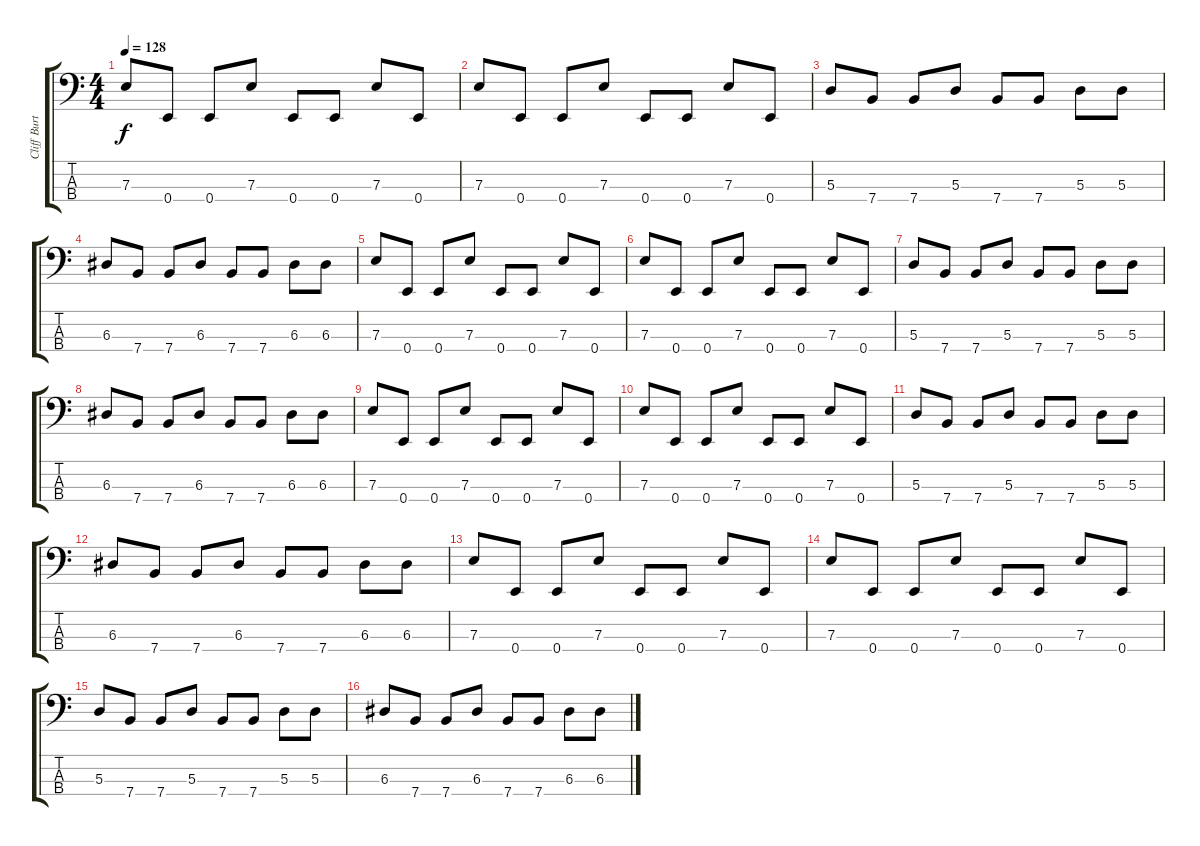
\track ("Cliff Burton" "Cliff Burt") {instrument electricbassfinger}
\staff {score tabs}
\tuning (G2 D2 A1 E1) {hide}
\ts (4 4)
\tempo 128
\clef f4
\ks c
7.3.8{dy f} 0.4.8 0.4.8 7.3.8 0.4.8 0.4.8 7.3.8 0.4.8 |
7.3.8 0.4.8 0.4.8 7.3.8 0.4.8 0.4.8 7.3.8 0.4.8 |
5.3.8 7.4.8 7.4.8 5.3.8 7.4.8 7.4.8 5.3.8 5.3.8 |
6.3.8 7.4.8 7.4.8 6.3.8 7.4.8 7.4.8 6.3.8 6.3.8 |
7.3.8 0.4.8 0.4.8 7.3.8 0.4.8 0.4.8 7.3.8 0.4.8 |
7.3.8 0.4.8 0.4.8 7.3.8 0.4.8 0.4.8 7.3.8 0.4.8 |
5.3.8 7.4.8 7.4.8 5.3.8 7.4.8 7.4.8 5.3.8 5.3.8 |
6.3.8 7.4.8 7.4.8 6.3.8 7.4.8 7.4.8 6.3.8 6.3.8 |
7.3.8 0.4.8 0.4.8 7.3.8 0.4.8 0.4.8 7.3.8 0.4.8 |
7.3.8 0.4.8 0.4.8 7.3.8 0.4.8 0.4.8 7.3.8 0.4.8 |
5.3.8 7.4.8 7.4.8 5.3.8 7.4.8 7.4.8 5.3.8 5.3.8 |
6.3.8 7.4.8 7.4.8 6.3.8 7.4.8 7.4.8 6.3.8 6.3.8 |
7.3.8 0.4.8 0.4.8 7.3.8 0.4.8 0.4.8 7.3.8 0.4.8 |
7.3.8 0.4.8 0.4.8 7.3.8 0.4.8 0.4.8 7.3.8 0.4.8 |
5.3.8 7.4.8 7.4.8 5.3.8 7.4.8 7.4.8 5.3.8 5.3.8 |
6.3.8 7.4.8 7.4.8 6.3.8 7.4.8 7.4.8 6.3.8 6.3.8
